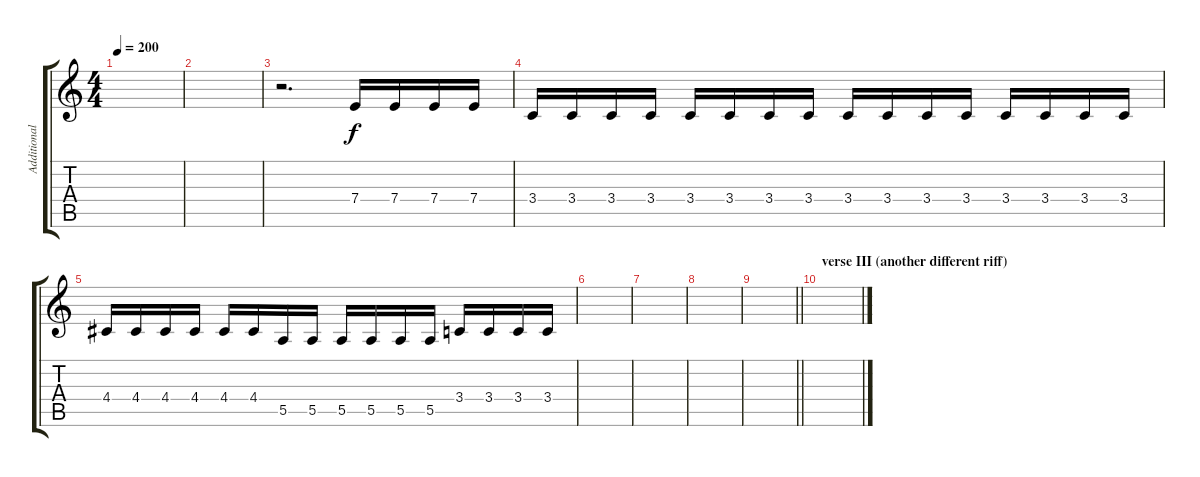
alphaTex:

\track ("Additional Stuff" "Additional") {instrument distortionguitar}
\staff {score tabs}
\tuning (B3 Gb3 D3 A2 E2 B1) {hide}
\ts (4 4)
\tempo 200
\clef g2
\ks c
|
|
r.2{d} 7.4.16 7.4.16 7.4.16 7.4.16 |
3.4.16 3.4.16 3.4.16 3.4.16 3.4.16 3.4.16 3.4.16 3.4.16 3.4.16 3.4.16 3.4.16 3.4.16 3.4.16 3.4.16 3.4.16 3.4.16 |
4.4.16 4.4.16 4.4.16 4.4.16 4.4.16 4.4.16 5.5.16 5.5.16 5.5.16 5.5.16 5.5.16 5.5.16 3.4.16 3.4.16 3.4.16 3.4.16 |
|
|
|
\barLineRight lightlight
|
\section ("" "verse III (another different riff)")
